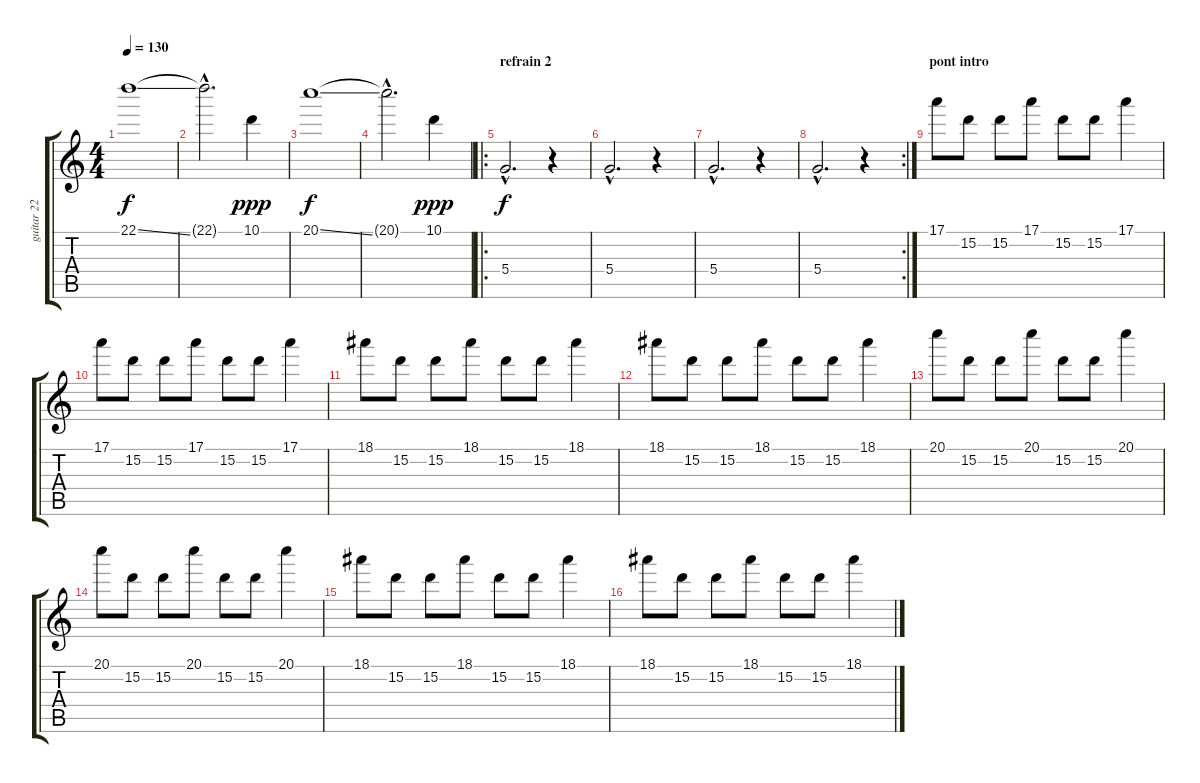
\track ("guitar 22 frets" "guitar 22 ") {instrument overdrivenguitar}
\staff {score tabs}
\tuning (E4 B3 G3 D3 A2 E2) {hide}
\ts (4 4)
\tempo 130
\clef g2
\ks c
22.1{ss}.1{dy f} |
22.1{hac t}.2{d} 10.1.4{dy ppp} |
20.1{ss}.1{dy f} |
20.1{hac t}.2{d} 10.1.4{dy ppp} |
\ro
\section ("" "refrain 2")
5.4{hac}.2{d dy f} r.4 |
5.4{hac}.2{d} r.4 |
5.4{hac}.2{d} r.4 |
\rc 2
5.4{hac}.2{d} r.4 |
\section ("" "pont intro")
17.1.8{balance 16} 15.2.8 15.2.8 17.1.8 15.2.8 15.2.8 17.1.4 |
17.1.8 15.2.8 15.2.8 17.1.8 15.2.8 15.2.8 17.1.4 |
18.1.8 15.2.8 15.2.8 18.1.8 15.2.8 15.2.8 18.1.4 |
18.1.8 15.2.8 15.2.8 18.1.8 15.2.8 15.2.8 18.1.4 |
20.1.8 15.2.8 15.2.8 20.1.8 15.2.8 15.2.8 20.1.4 |
20.1.8 15.2.8 15.2.8 20.1.8 15.2.8 15.2.8 20.1.4 |
18.1.8 15.2.8 15.2.8 18.1.8 15.2.8 15.2.8 18.1.4 |
18.1.8 15.2.8 15.2.8 18.1.8 15.2.8 15.2.8 18.1.4
